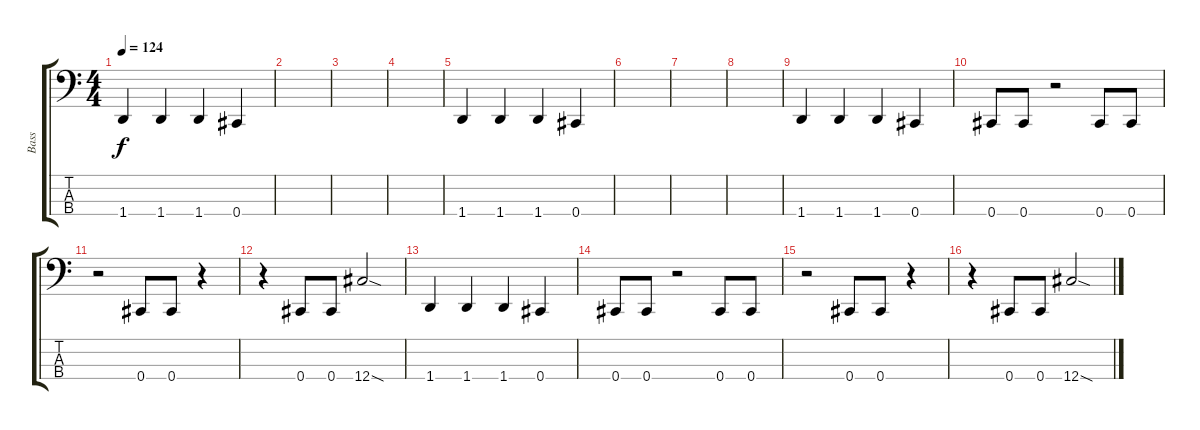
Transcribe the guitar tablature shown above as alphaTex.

\track ("Bass" "Bass") {instrument electricbasspick}
\staff {score tabs}
\tuning (E2 B1 Gb1 Db1) {hide}
\ts (4 4)
\tempo 124
\clef f4
\ks c
1.4.4{dy f} 1.4.4 1.4.4 0.4.4 |
|
|
|
1.4.4 1.4.4 1.4.4 0.4.4 |
|
|
|
1.4.4 1.4.4 1.4.4 0.4.4 |
0.4.8 0.4.8 r.2 0.4.8 0.4.8 |
r.2 0.4.8 0.4.8 r.4 |
r.4 0.4.8 0.4.8 12.4{sod}.2 |
1.4.4 1.4.4 1.4.4 0.4.4 |
0.4.8 0.4.8 r.2 0.4.8 0.4.8 |
r.2 0.4.8 0.4.8 r.4 |
r.4 0.4.8 0.4.8 12.4{sod}.2
